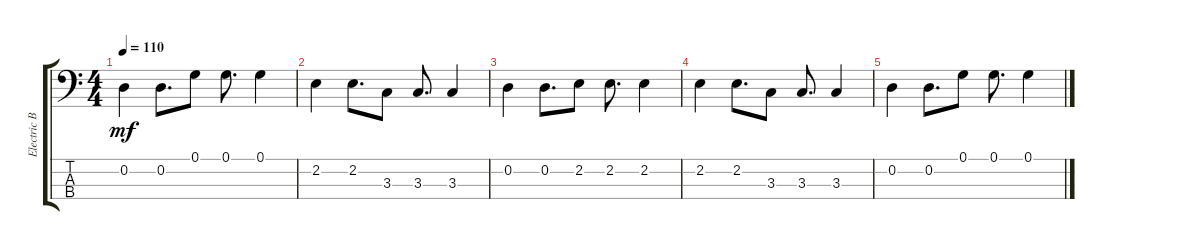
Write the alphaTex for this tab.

\track ("Electric Bass" "Electric B") {instrument electricbassfinger}
\staff {score tabs}
\tuning (G2 D2 A1 E1) {hide}
\ts (4 4)
\tempo 110
\clef f4
\ks c
0.2.4{dy mf} 0.2.8{d} 0.1.8 0.1.8{d} 0.1.4 |
2.2.4 2.2.8{d} 3.3.8 3.3.8{d} 3.3.4 |
0.2.4 0.2.8{d} 2.2.8 2.2.8{d} 2.2.4 |
2.2.4 2.2.8{d} 3.3.8 3.3.8{d} 3.3.4 |
0.2.4 0.2.8{d} 0.1.8 0.1.8{d} 0.1.4
